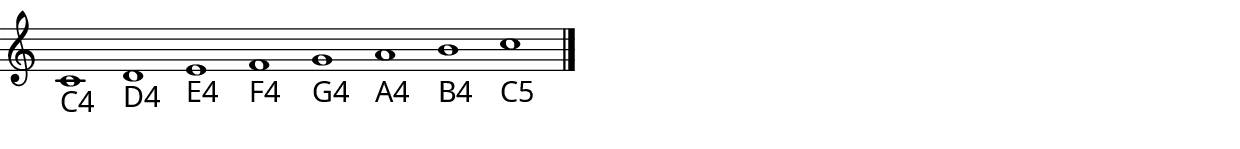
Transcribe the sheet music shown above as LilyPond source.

\version "2.16.2"

\header {
  title = ""
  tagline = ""
}

\paper {
  indent = 0\mm
  top-margin = 0\mm
  bottom-margin = 0\mm
  left-margin = 0\mm
  right-margin = 0\mm
  evenFooterMarkup = ""
  oddFooterMarkup = ""
  evenHeaderMarkup = ""
  oddHeaderMarkup = ""
}

simple = \relative c' {
  \clef treble
  \time 8/1
  c1_"C4" d_"D4" e_"E4" f_"F4" g_"G4" a_"A4" b_"B4" c_"C5"
  \bar "|."
}

\score {
  \new Staff \with {
    \remove "Time_signature_engraver"
    \override TextScript #'font-name = #"Neuton"
    \override TextScript #'font-size = #2
    \override TextScript #'staff-padding = #3
  }
  {
    \simple
  }
}
